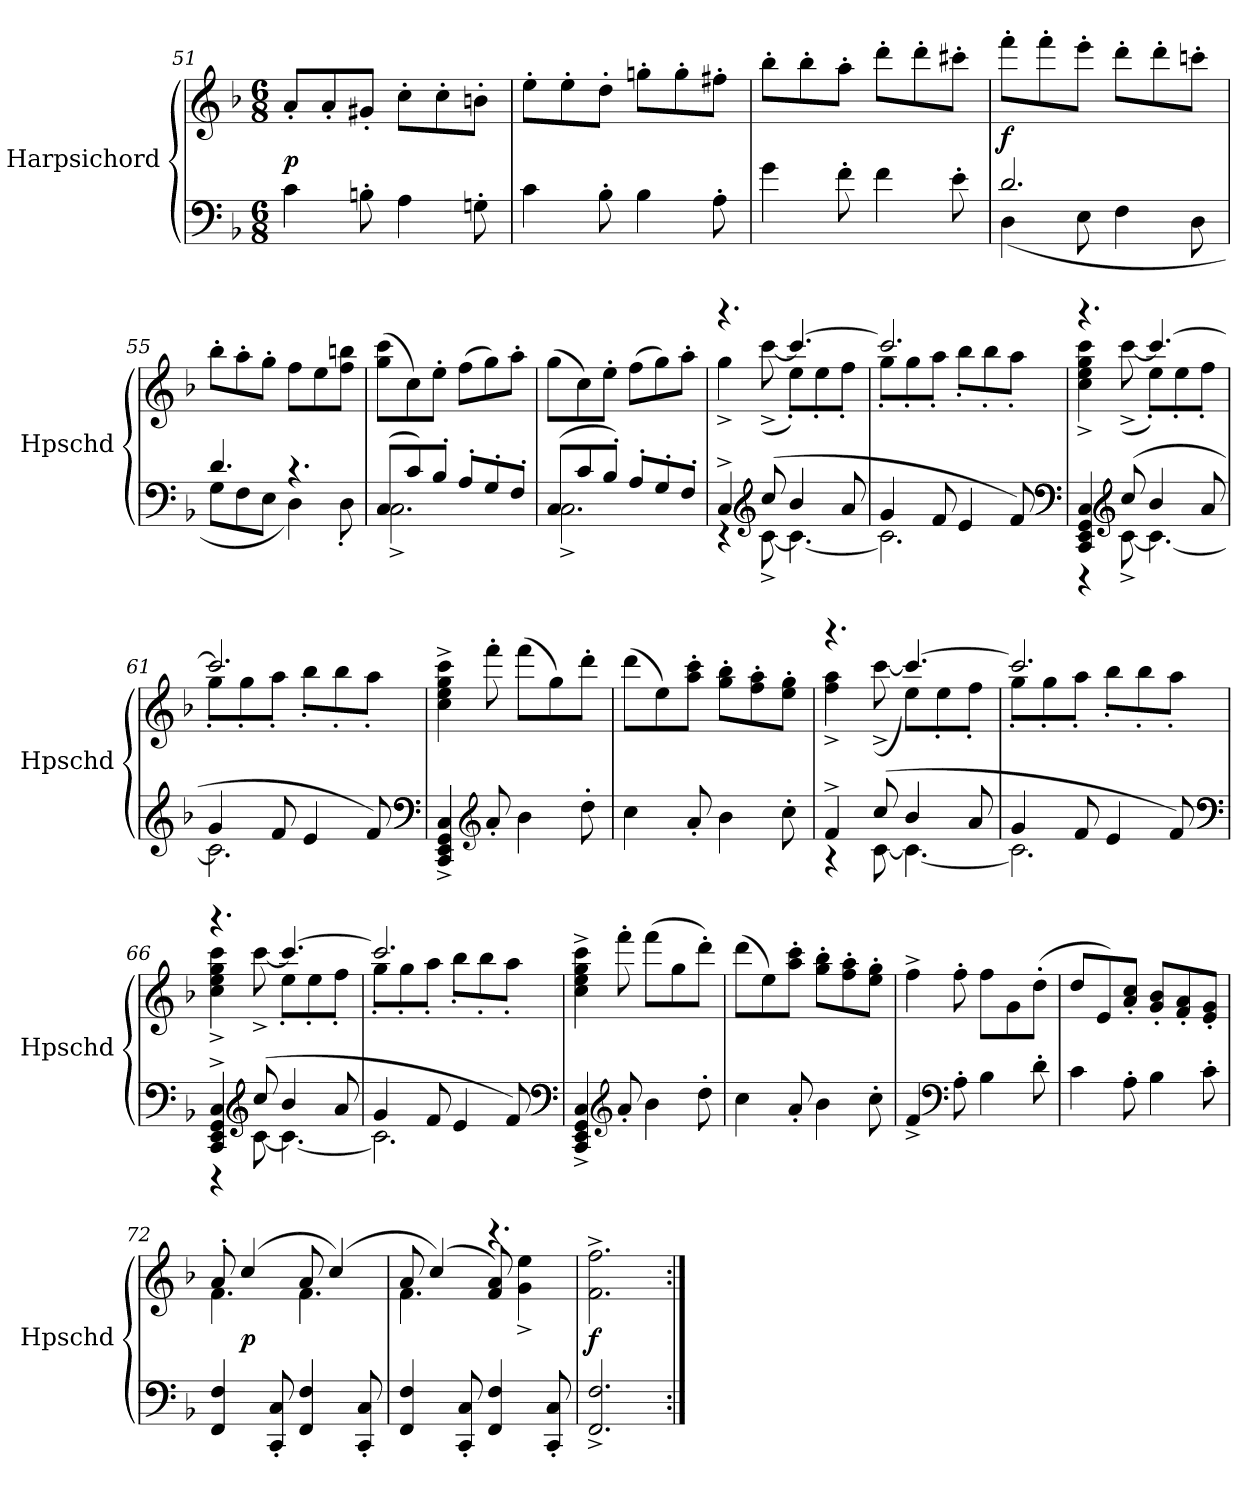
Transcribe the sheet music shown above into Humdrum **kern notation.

**kern	**kern	**dynam
*part1	*part1	*part1
*staff2	*staff1	*staff1/2
*I"Harpsichord	*	*
*I'Hpschd	*	*
*clefF4	*clefG2	*
*k[b-]	*k[b-]	*
*F:	*F:	*
*M6/8	*M6/8	*
=51	=51	=51
4c\	8a'/L	p
.	8a'/	.
8Bn'\	8g#X'/J	.
4A\	8cc'\L	.
.	8cc'\	.
8Gn'\	8bn'\J	.
=52	=52	=52
4c\	8ee'\L	.
.	8ee'\	.
8B-'\	8dd'\J	.
4B-\	8ggn'\L	.
.	8gg'\	.
8A'\	8ff#X'\J	.
=53	=53	=53
4g\	8bb-'\L	.
.	8bb-'\	.
8f'\	8aa'\J	.
4f\	8ddd'\L	.
.	8ddd'\	.
8e'\	8ccc#X'\J	.
=54	=54	=54
*^	*	*
2.d/	(4D\	8fff'\L	f
.	.	8fff'\	.
.	8E\	8eee'\J	.
.	4F\	8ddd'\L	.
.	.	8ddd'\	.
.	8D\	8cccn'\J	.
=55	=55	=55	=55
4.d/	8G\L	8bb-'\L	.
.	8F\	8aa'\	.
.	8E\J	8gg'\J	.
4.r	4D\)	8ff\L	.
.	.	8ee\	.
.	8D'\	8ff\ 8bbn\J	.
=56	=56	=56	=56
(8C/L	2.C^\	(8gg\ 8ccc\L	.
8c/)	.	8cc\)	.
8B-'/J	.	8ee'\J	.
8A'/L	.	(8ff\L	.
8G'/	.	8gg\)	.
8F'/J	.	8aa'\J	.
=57	=57	=57	=57
(8C/L	2.C^\	(8gg\L	.
8c/	.	8cc\)	.
8B-'/J)	.	8ee'\J	.
8A'/L	.	(8ff\L	.
8G'/	.	8gg\)	.
8F'/J	.	8aa'\J	.
=58	=58	=58	=58
*	*	*^	*
4C^/	4r	4.r	4gg^\	.
*clefG2	*	*	*	*
(8cc/	[8c^\	.	([8ccc^\	.
4b-/	4.c\_	4.ccc/_	8ee'\L)	.
.	.	.	8ee'\	.
8a/	.	.	8ff'\J	.
=59	=59	=59	=59	=59
4g/	2.c\]	2.ccc/]	8gg'\L	.
.	.	.	8gg'\	.
8f/	.	.	8aa'\J	.
4e/	.	.	8bb-'\L	.
.	.	.	8bb-'\	.
8f/)	.	.	8aa'\J	.
*clefF4	*	*	*	*
=60	=60	=60	=60	=60
4CC/ 4EE/ 4GG/ 4C/	4r	4.r	4cc^\ 4ee^\ 4gg^\ 4ccc^\	.
*clefG2	*	*	*	*
(8cc/	[8c^\	.	([8ccc^\	.
4b-/	4.c\_	4.ccc/_	8ee'\L)	.
.	.	.	8ee'\	.
8a/	.	.	8ff'\J	.
=61	=61	=61	=61	=61
4g/	2.c\]	2.ccc/]	8gg'\L	.
.	.	.	8gg'\	.
8f/	.	.	8aa'\J	.
4e/	.	.	8bb-'\L	.
.	.	.	8bb-'\	.
8f/)	.	.	8aa'\J	.
*v	*v	*	*	*
*	*v	*v	*
*clefF4	*	*
=62	=62	=62
4CC^/ 4EE^/ 4GG^/ 4C^/	4cc^\ 4ee^\ 4gg^\ 4ccc^\	.
*clefG2	*	*
8a'/	8fff'\	.
4b-\	(8fff\L	.
.	8gg\)	.
8dd'\	8ddd'\J	.
=63	=63	=63
4cc\	(8ddd\L	.
.	8ee\)	.
8a'/	8aa'\ 8ccc'\J	.
4b-\	8gg'\ 8bb-'\L	.
.	8ff'\ 8aa'\	.
8cc'\	8ee'\ 8gg'\J	.
=64	=64	=64
*^	*^	*
4f^/	4r	4.r	4ff^\ 4aa^\	.
(8cc/	[8c\	.	([8ccc^\	.
4b-/	4.c\_	4.ccc/_	8ee\L)	.
.	.	.	8ee'\	.
8a/	.	.	8ff'\J	.
=65	=65	=65	=65	=65
4g/	2.c\]	2.ccc/]	8gg'\L	.
.	.	.	8gg'\	.
8f/	.	.	8aa'\J	.
4e/	.	.	8bb-'\L	.
.	.	.	8bb-'\	.
8f/)	.	.	8aa'\J	.
*clefF4	*	*	*	*
=66	=66	=66	=66	=66
4CC^/ 4EE^/ 4GG^/ 4C^/	4r	4.r	4cc^\ 4ee^\ 4gg^\ 4ccc^\	.
*clefG2	*	*	*	*
(8cc/	[8c\	.	[8ccc^\	.
4b-/	4.c\_	4.ccc/_	8ee'\L	.
.	.	.	8ee'\	.
8a/	.	.	8ff'\J	.
=67	=67	=67	=67	=67
4g/	2.c\]	2.ccc/]	8gg'\L	.
.	.	.	8gg'\	.
8f/	.	.	8aa'\J	.
4e/	.	.	8bb-'\L	.
.	.	.	8bb-'\	.
8f/)	.	.	8aa'\J	.
*v	*v	*	*	*
*	*v	*v	*
*clefF4	*	*
=68	=68	=68
4CC^/ 4EE^/ 4GG^/ 4C^/	4cc^\ 4ee^\ 4gg^\ 4ccc^\	.
*clefG2	*	*
8a'/	8fff'\	.
4b-\	(8fff\L	.
.	8gg\	.
8dd'\	8ddd'\J)	.
=69	=69	=69
4cc\	(8ddd\L	.
.	8ee\)	.
8a'/	8aa'\ 8ccc'\J	.
4b-\	8gg'\ 8bb-'\L	.
.	8ff'\ 8aa'\	.
8cc'\	8ee'\ 8gg'\J	.
=70	=70	=70
4f^/	4ff^\	.
*clefF4	*	*
8A'\	8ff'\	.
4B-\	8ff\L	.
.	8g\	.
8d'\	(8dd'\J	.
=71	=71	=71
4c\	8dd/L	.
.	8e/)	.
8A'\	8a'/ 8cc'/J	.
4B-\	8g'/ 8b-'/L	.
.	8f'/ 8a'/	.
8c'\	8e'/ 8g'/J	.
=72	=72	=72
*	*^	*
4FF/ 4F/	8a'/	4.f\	.
.	(4cc/	.	p
8CC'/ 8C'/	.	.	.
4FF/ 4F/	8a/	4.f\	.
.	(4cc/)	.	.
8CC'/ 8C'/	.	.	.
=73	=73	=73	=73
4FF/ 4F/	8a/	4.f\	.
.	(4cc/)	.	.
8CC'/ 8C'/	.	.	.
4FF/ 4F/	4.r	8f/ 8a/)	.
.	.	4g^\ 4ee^\	.
8CC'/ 8C'/	.	.	.
*	*v	*v	*
=74	=74	=74
2.FF^/ 2.F^/	2.f^\ 2.ff^\	f
=:|!	=:|!	=:|!
*-	*-	*-
